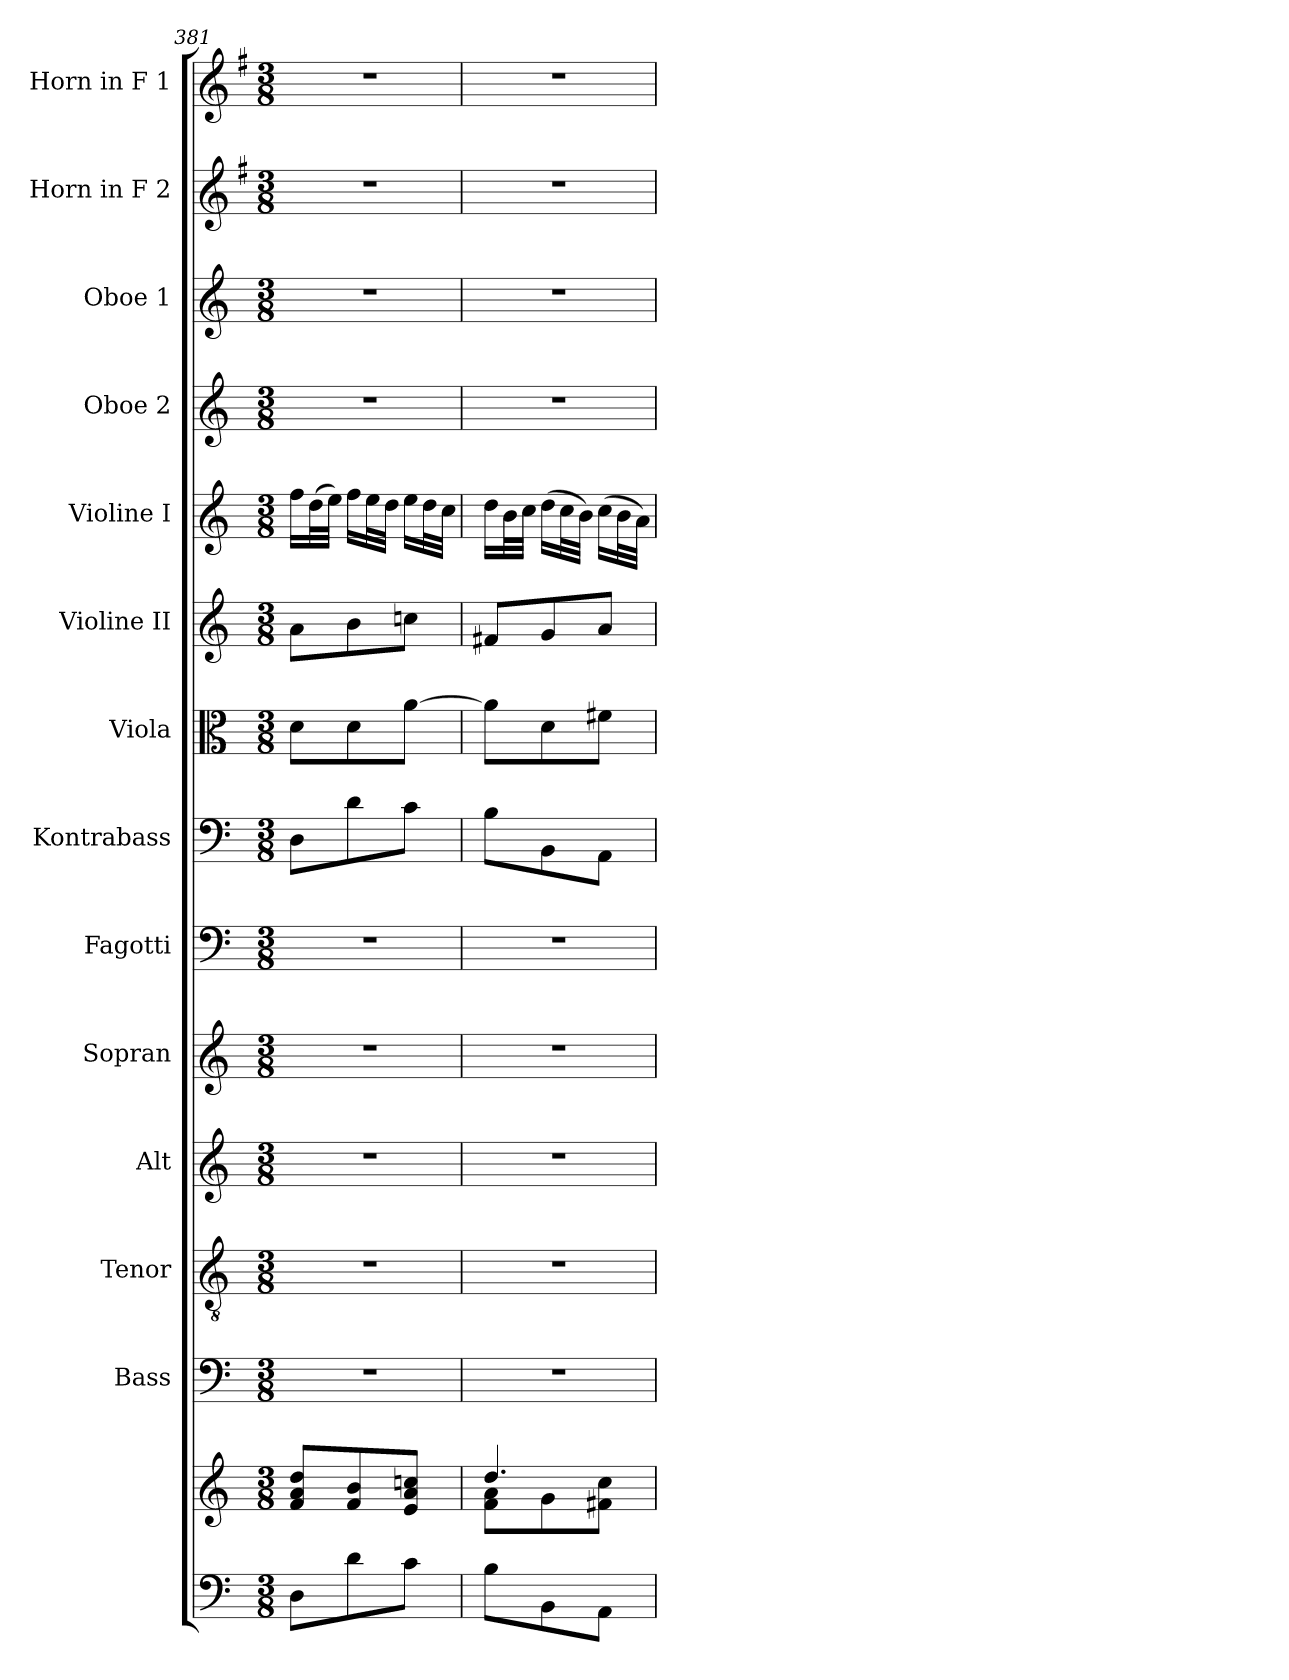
**kern	**kern	**kern	**kern	**kern	**kern	**kern	**kern	**kern	**kern	**kern	**kern	**kern	**kern	**kern
*part14	*part14	*part13	*part12	*part11	*part10	*part9	*part8	*part7	*part6	*part5	*part4	*part3	*part2	*part1
*staff15	*staff14	*staff13	*staff12	*staff11	*staff10	*staff9	*staff8	*staff7	*staff6	*staff5	*staff4	*staff3	*staff2	*staff1
*	*	*I"Bass	*I"Tenor	*I"Alt	*I"Sopran	*I"Fagotti	*I"Kontrabass	*I"Viola	*I"Violine II	*I"Violine I	*I"Oboe 2	*I"Oboe 1	*I"Horn in F 2	*I"Horn in F 1
*	*	*I'B.	*I'T.	*I'A.	*I'S.	*I'Fg.	*I'Kb.	*I'Vla.	*I'Vl. II	*I'Vl. I	*I'Ob. 2	*I'Ob. 1	*	*
*clefF4	*clefG2	*clefF4	*clefGv2	*clefG2	*clefG2	*clefF4	*clefF4	*clefC3	*clefG2	*clefG2	*clefG2	*clefG2	*clefG2	*clefG2
*	*	*	*	*	*	*	*ITrd7c12	*	*	*	*	*	*ITrd4c7	*ITrd4c7
*k[]	*k[]	*k[]	*k[]	*k[]	*k[]	*k[]	*k[]	*k[]	*k[]	*k[]	*k[]	*k[]	*k[]	*k[]
*C:	*C:	*C:	*C:	*C:	*C:	*C:	*C:	*C:	*C:	*C:	*C:	*C:	*C:	*C:
*M3/8	*M3/8	*M3/8	*M3/8	*M3/8	*M3/8	*M3/8	*M3/8	*M3/8	*M3/8	*M3/8	*M3/8	*M3/8	*M3/8	*M3/8
=381	=381	=381	=381	=381	=381	=381	=381	=381	=381	=381	=381	=381	=381	=381
8D\L	8f/ 8a/ 8dd/L	4.r	4.r	4.r	4.r	4.r	8DD\L	8d\L	8a\L	16ff\LL	4.r	4.r	4.r	4.r
.	.	.	.	.	.	.	.	.	.	(>32dd\L	.	.	.	.
.	.	.	.	.	.	.	.	.	.	32ee\JJJ)	.	.	.	.
8d\	8f/ 8b/	.	.	.	.	.	8D\	8d\	8b\	16ff\LL	.	.	.	.
.	.	.	.	.	.	.	.	.	.	32ee\L	.	.	.	.
.	.	.	.	.	.	.	.	.	.	32dd\JJJ	.	.	.	.
8c\J	8e/ 8a/ 8ccn/J	.	.	.	.	.	8C\J	[8a\J	8ccn\J	16ee\LL	.	.	.	.
.	.	.	.	.	.	.	.	.	.	32dd\L	.	.	.	.
.	.	.	.	.	.	.	.	.	.	32cc\JJJ	.	.	.	.
=382	=382	=382	=382	=382	=382	=382	=382	=382	=382	=382	=382	=382	=382	=382
*	*^	*	*	*	*	*	*	*	*	*	*	*	*	*
8B\L	4.dd/	8f\ 8a\L	4.r	4.r	4.r	4.r	4.r	8BB\L	8a\L]	8f#X/L	16dd\LL	4.r	4.r	4.r	4.r
.	.	.	.	.	.	.	.	.	.	.	32b\L	.	.	.	.
.	.	.	.	.	.	.	.	.	.	.	32cc\JJJ	.	.	.	.
8BB\	.	8g\	.	.	.	.	.	8BBB\	8d\	8g/	(>16dd\LL	.	.	.	.
.	.	.	.	.	.	.	.	.	.	.	32cc\L	.	.	.	.
.	.	.	.	.	.	.	.	.	.	.	32b\JJJ)	.	.	.	.
8AA\J	.	8f#X\ 8cc\J	.	.	.	.	.	8AAA\J	8f#X\J	8a/J	(>16cc\LL	.	.	.	.
.	.	.	.	.	.	.	.	.	.	.	32b\L	.	.	.	.
.	.	.	.	.	.	.	.	.	.	.	32a\JJJ)	.	.	.	.
*	*v	*v	*	*	*	*	*	*	*	*	*	*	*	*	*
=	=	=	=	=	=	=	=	=	=	=	=	=	=	=
*-	*-	*-	*-	*-	*-	*-	*-	*-	*-	*-	*-	*-	*-	*-
